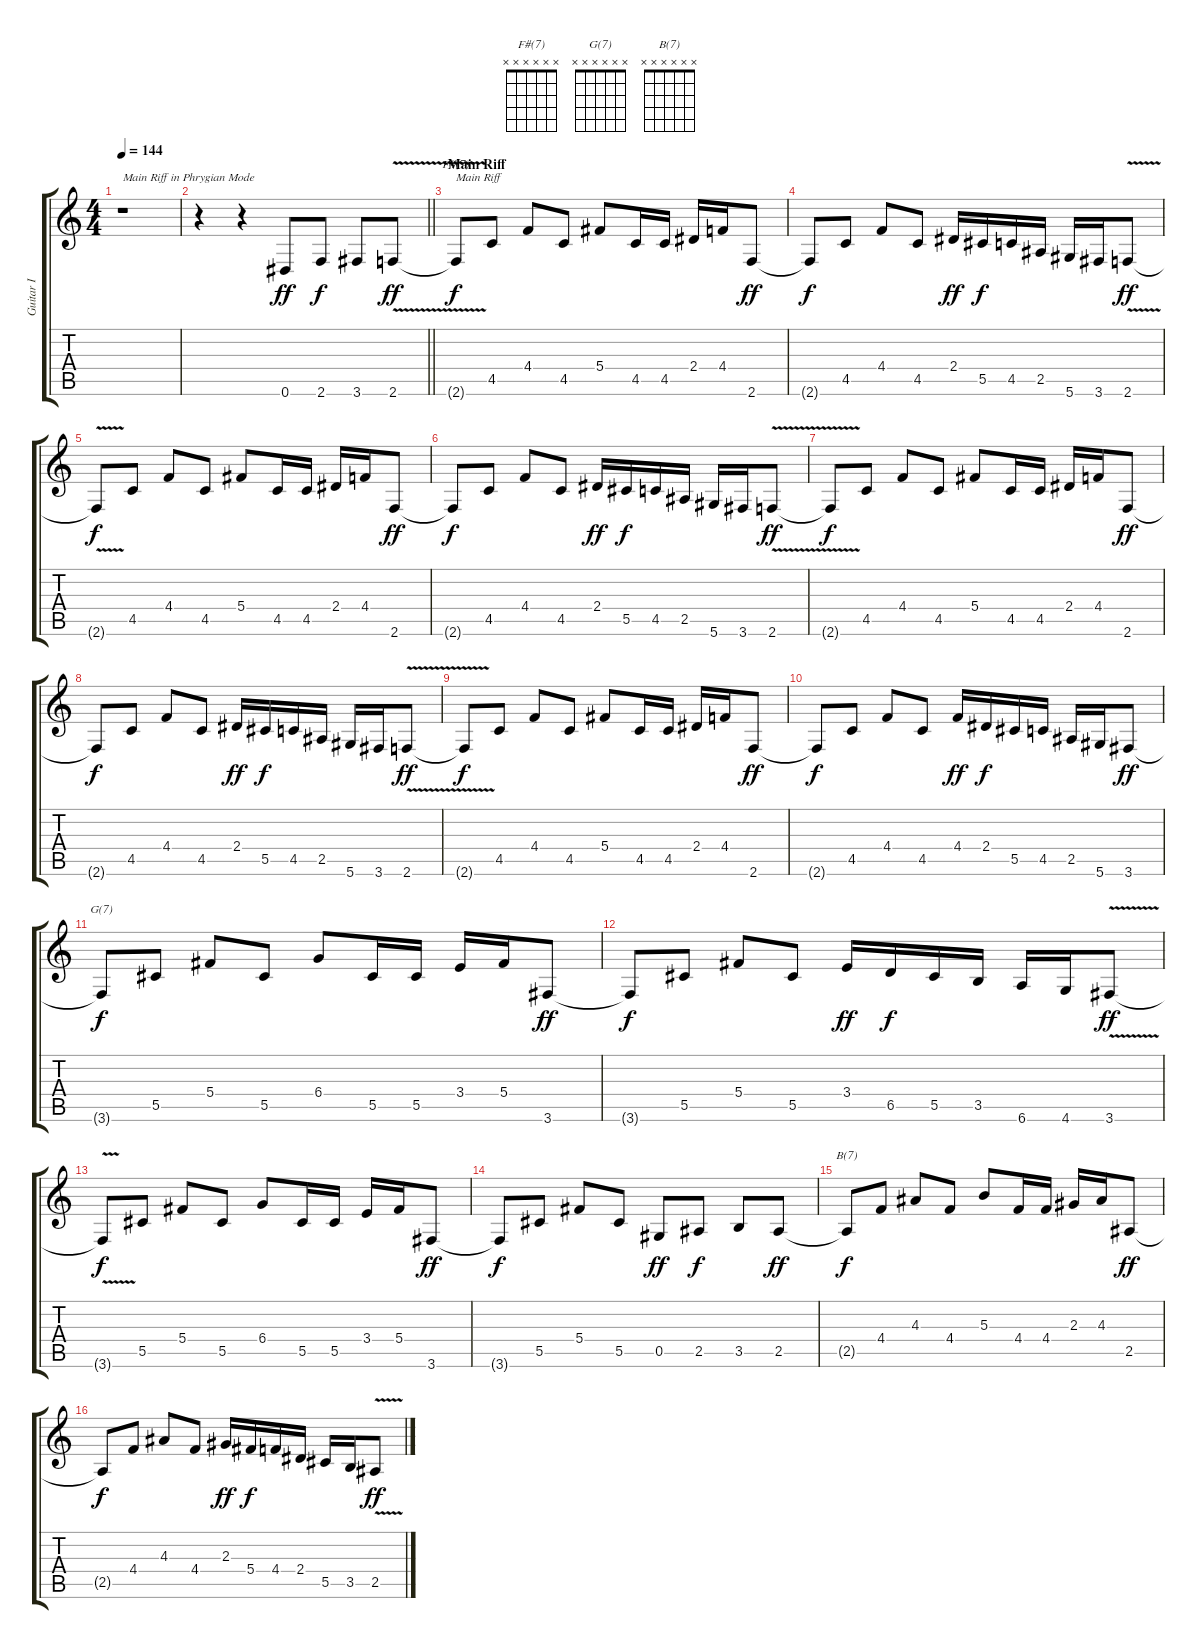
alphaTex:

\track ("Guitar I" "Guitar I") {instrument overdrivenguitar}
\staff {score tabs}
\tuning (Eb4 Bb3 Gb3 Db3 Ab2 Eb2) {hide}
\chord ("F#(7)" x x x x x x)
\chord ("G(7)" x x x x x x)
\chord ("B(7)" x x x x x x)
\ts (4 4)
\tempo 144
\clef g2
\ks c
r.1{txt "Main Riff in Phrygian Mode" dy ff instrument overdrivenguitar} |
\barLineRight lightlight
r.4 r.4 0.6.8 2.6.8{dy f} 3.6.8 2.6{v}.8{dy ff} |
\section ("" "Main Riff")
2.6{t}.8{ch "F#(7)" txt "Main Riff" dy f} 4.5.8 4.4.8 4.5.8 5.4.8 4.5.16 4.5.16 2.4.16 4.4.16 2.6.8{dy ff} |
2.6{t}.8{dy f} 4.5.8 4.4.8 4.5.8 2.4.16{dy ff} 5.5.16{dy f} 4.5.16 2.5.16 5.6.16 3.6.16 2.6{v}.8{dy ff} |
2.6{t}.8{dy f} 4.5.8 4.4.8 4.5.8 5.4.8 4.5.16 4.5.16 2.4.16 4.4.16 2.6.8{dy ff} |
2.6{t}.8{dy f} 4.5.8 4.4.8 4.5.8 2.4.16{dy ff} 5.5.16{dy f} 4.5.16 2.5.16 5.6.16 3.6.16 2.6{v}.8{dy ff} |
2.6{t}.8{dy f} 4.5.8 4.4.8 4.5.8 5.4.8 4.5.16 4.5.16 2.4.16 4.4.16 2.6.8{dy ff} |
2.6{t}.8{dy f} 4.5.8 4.4.8 4.5.8 2.4.16{dy ff} 5.5.16{dy f} 4.5.16 2.5.16 5.6.16 3.6.16 2.6{v}.8{dy ff} |
2.6{t}.8{dy f} 4.5.8 4.4.8 4.5.8 5.4.8 4.5.16 4.5.16 2.4.16 4.4.16 2.6.8{dy ff} |
2.6{t}.8{dy f} 4.5.8 4.4.8 4.5.8 4.4.16{dy ff} 2.4.16{dy f} 5.5.16 4.5.16 2.5.16 5.6.16 3.6.8{dy ff} |
3.6{t}.8{ch "G(7)" dy f} 5.5.8 5.4.8 5.5.8 6.4.8 5.5.16 5.5.16 3.4.16 5.4.16 3.6.8{dy ff} |
3.6{t}.8{dy f} 5.5.8 5.4.8 5.5.8 3.4.16{dy ff} 6.5.16{dy f} 5.5.16 3.5.16 6.6.16 4.6.16 3.6{v}.8{dy ff} |
3.6{t}.8{dy f} 5.5.8 5.4.8 5.5.8 6.4.8 5.5.16 5.5.16 3.4.16 5.4.16 3.6.8{dy ff} |
3.6{t}.8{dy f} 5.5.8 5.4.8 5.5.8 0.5.8{dy ff} 2.5.8{dy f} 3.5.8 2.5.8{dy ff} |
2.5{t}.8{ch "B(7)" dy f} 4.4.8 4.3.8 4.4.8 5.3.8 4.4.16 4.4.16 2.3.16 4.3.16 2.5.8{dy ff} |
2.5{t}.8{dy f} 4.4.8 4.3.8 4.4.8 2.3.16{dy ff} 5.4.16{dy f} 4.4.16 2.4.16 5.5.16 3.5.16 2.5{v}.8{dy ff}
